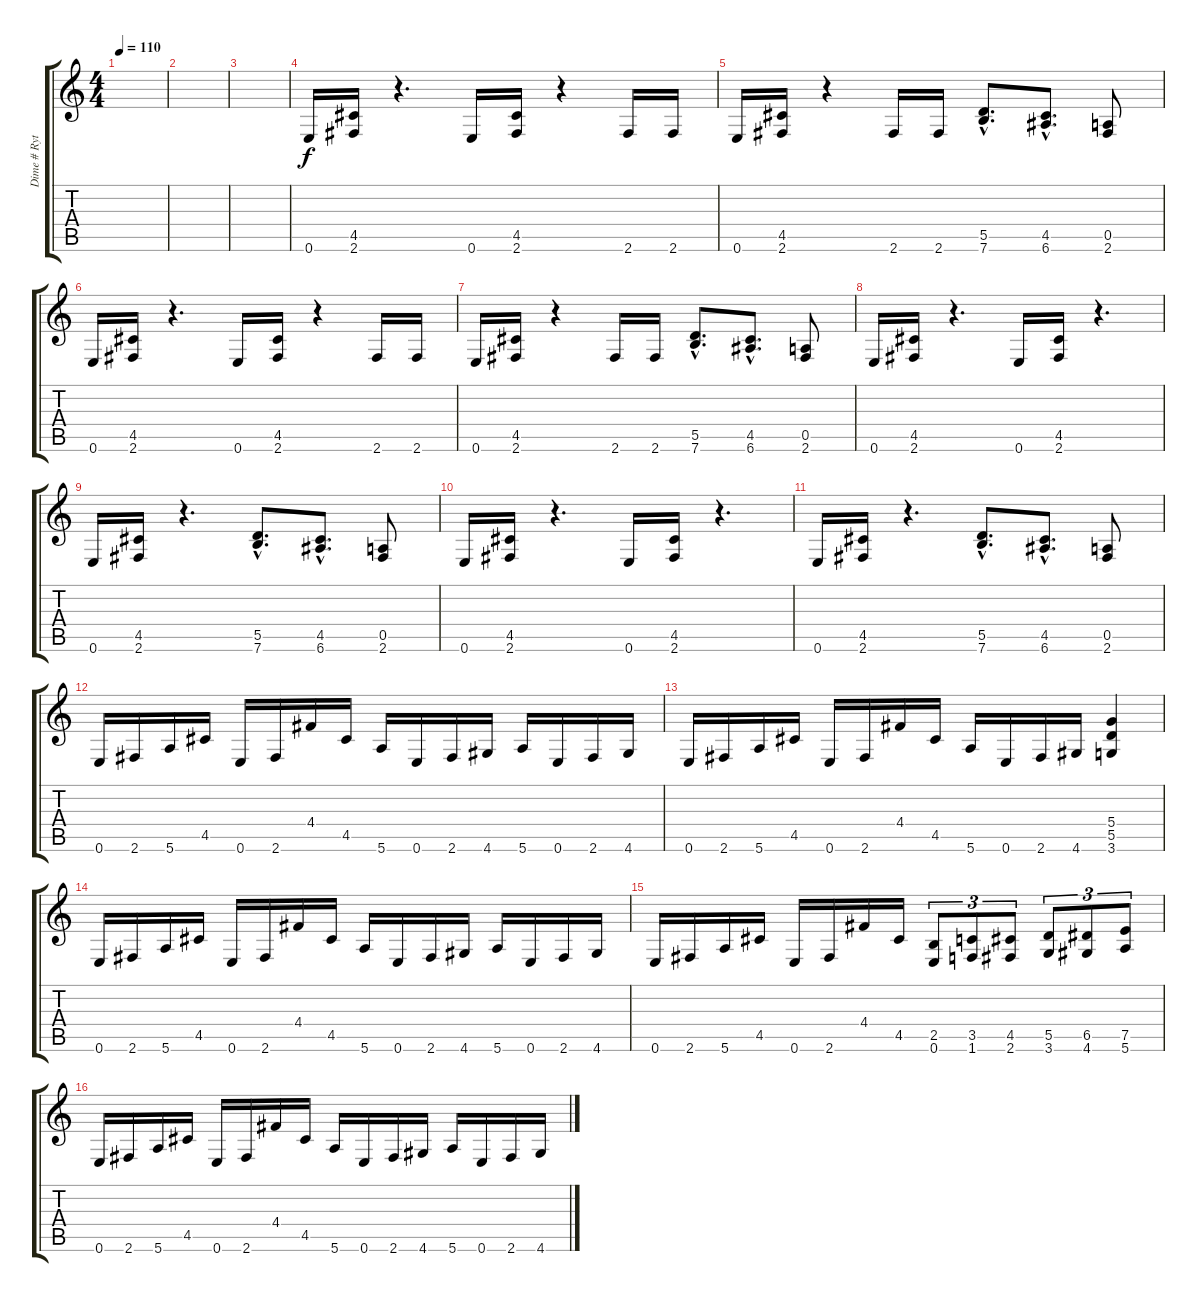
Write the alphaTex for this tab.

\track ("Dime # Rythm" "Dime # Ryt") {instrument distortionguitar}
\staff {score tabs}
\tuning (E4 B3 G3 D3 A2 E2) {hide}
\ts (4 4)
\tempo 110
\clef g2
\ks c
|
|
|
0.6.16{volume 16} (4.5 2.6).16 r.4{d} 0.6.16 (4.5 2.6).16 r.4 2.6.16 2.6.16 |
0.6.16 (4.5 2.6).16 r.4 2.6.16 2.6.16 (5.5{hac} 7.6{hac}).8{d} (4.5{hac} 6.6{hac}).8{d} (0.5 2.6).8 |
0.6.16 (4.5 2.6).16 r.4{d} 0.6.16 (4.5 2.6).16 r.4 2.6.16 2.6.16 |
0.6.16 (4.5 2.6).16 r.4 2.6.16 2.6.16 (5.5{hac} 7.6{hac}).8{d} (4.5{hac} 6.6{hac}).8{d} (0.5 2.6).8 |
0.6.16 (4.5 2.6).16 r.4{d} 0.6.16 (4.5 2.6).16 r.4{d} |
0.6.16 (4.5 2.6).16 r.4{d} (5.5{hac} 7.6{hac}).8{d} (4.5{hac} 6.6{hac}).8{d} (0.5 2.6).8 |
0.6.16 (4.5 2.6).16 r.4{d} 0.6.16 (4.5 2.6).16 r.4{d} |
0.6.16 (4.5 2.6).16 r.4{d} (5.5{hac} 7.6{hac}).8{d} (4.5{hac} 6.6{hac}).8{d} (0.5 2.6).8 |
0.6.16 2.6.16 5.6.16 4.5.16 0.6.16 2.6.16 4.4.16 4.5.16 5.6.16 0.6.16 2.6.16 4.6.16 5.6.16 0.6.16 2.6.16 4.6.16 |
0.6.16 2.6.16 5.6.16 4.5.16 0.6.16 2.6.16 4.4.16 4.5.16 5.6.16 0.6.16 2.6.16 4.6.16 (5.4 5.5 3.6).4 |
0.6.16 2.6.16 5.6.16 4.5.16 0.6.16 2.6.16 4.4.16 4.5.16 5.6.16 0.6.16 2.6.16 4.6.16 5.6.16 0.6.16 2.6.16 4.6.16 |
0.6.16 2.6.16 5.6.16 4.5.16 0.6.16 2.6.16 4.4.16 4.5.16 (2.5 0.6).8{tu (3 2)} (3.5 1.6).8{tu (3 2)} (4.5 2.6).8{tu (3 2)} (5.5 3.6).8{tu (3 2)} (6.5 4.6).8{tu (3 2)} (7.5 5.6).8{tu (3 2)} |
0.6.16 2.6.16 5.6.16 4.5.16 0.6.16 2.6.16 4.4.16 4.5.16 5.6.16 0.6.16 2.6.16 4.6.16 5.6.16 0.6.16 2.6.16 4.6.16
